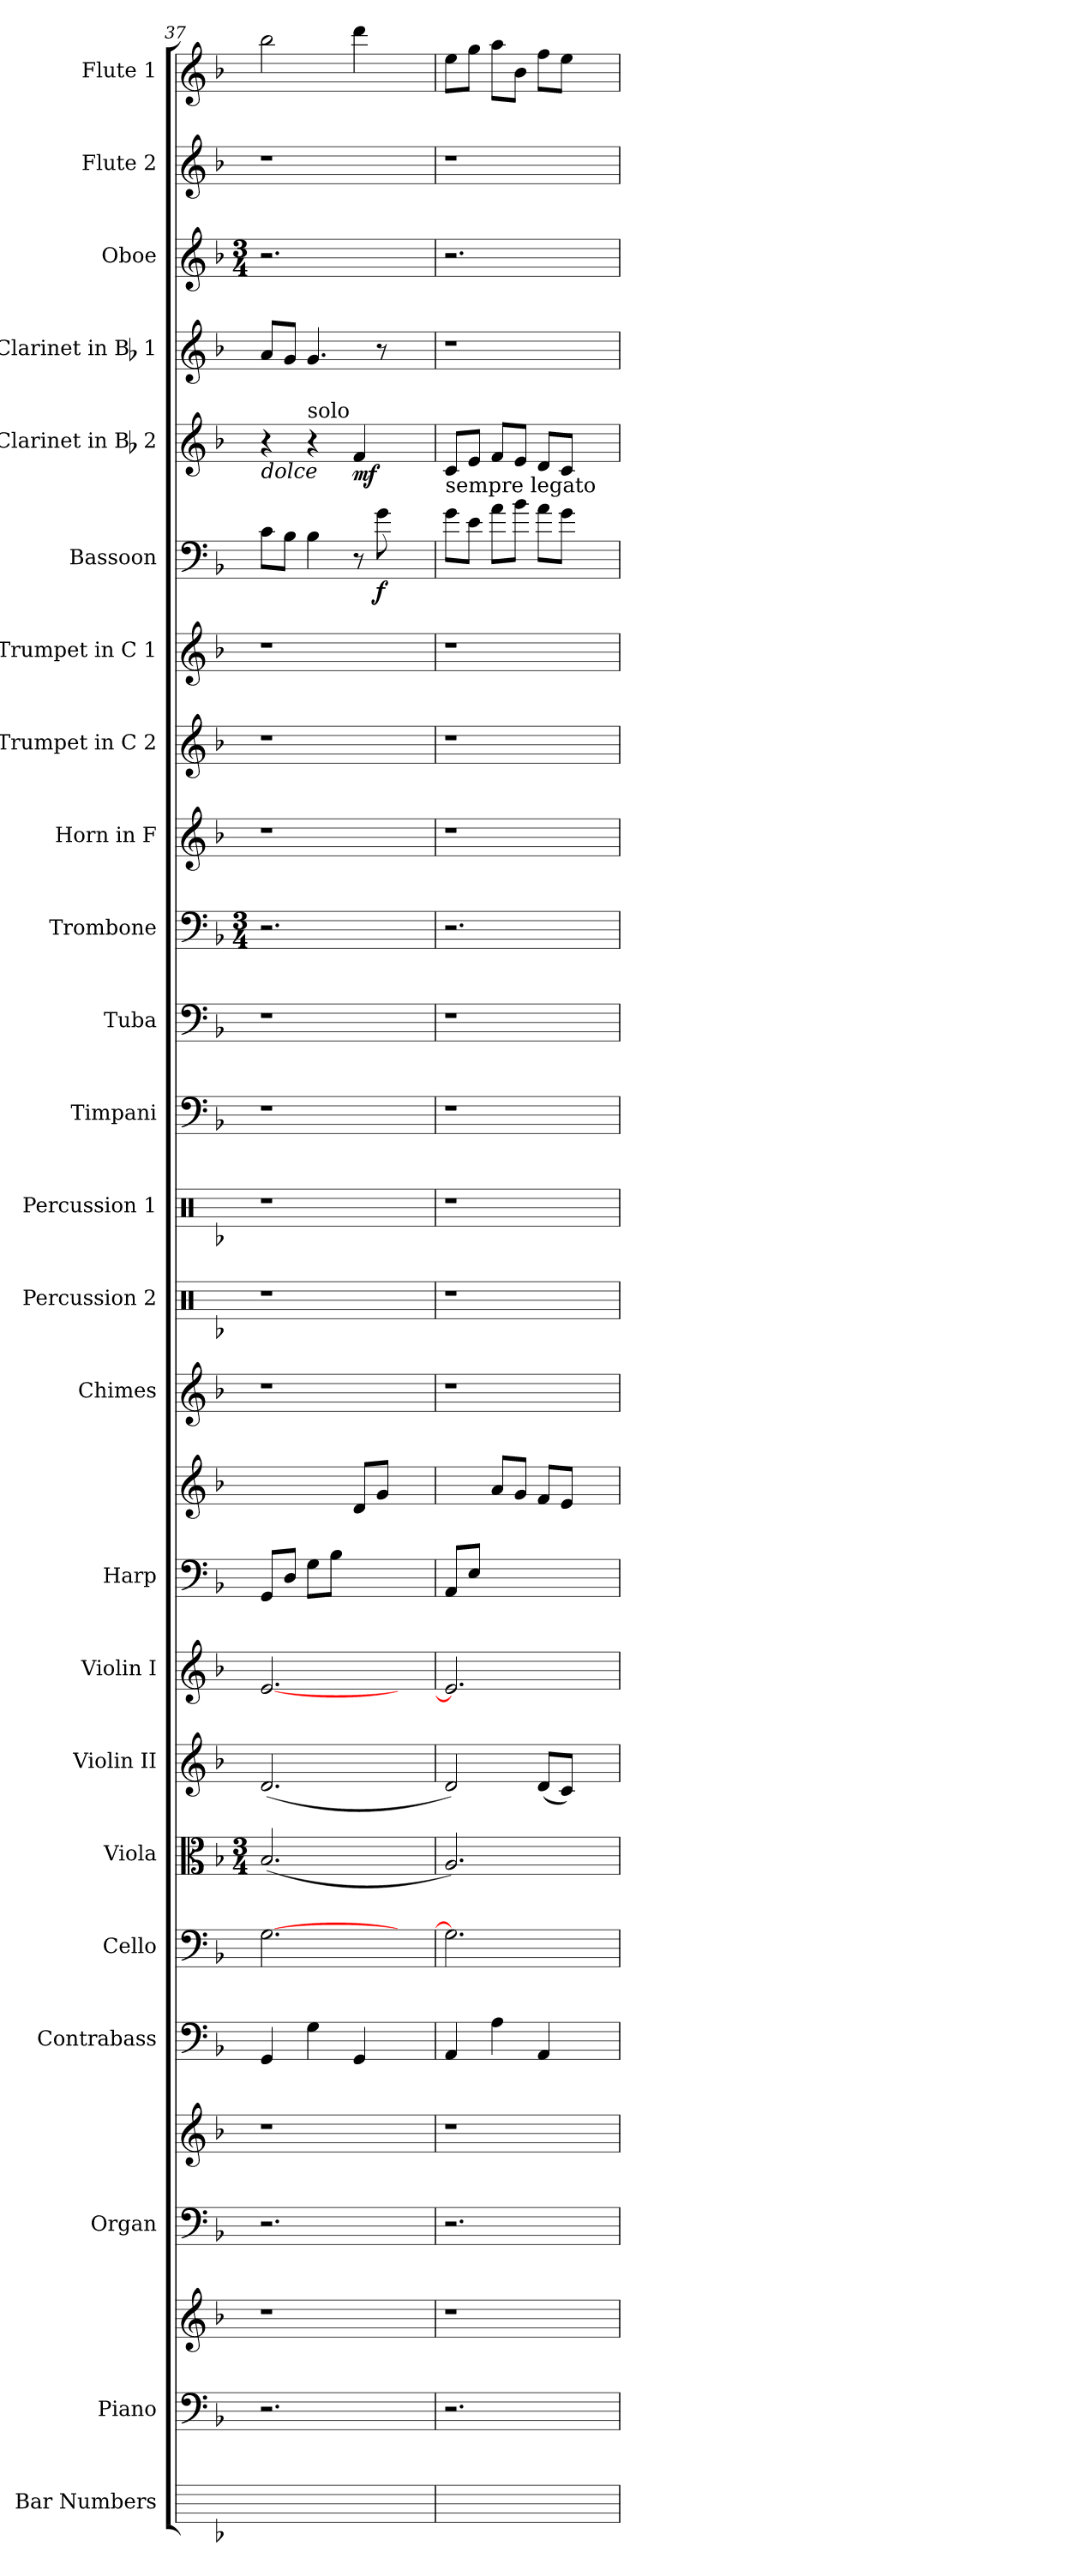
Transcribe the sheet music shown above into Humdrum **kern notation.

**kern	**kern	**kern	**kern	**kern	**kern	**kern	**kern	**kern	**kern	**kern	**kern	**kern	**kern	**kern	**kern	**kern	**kern	**kern	**kern	**kern	**kern	**dynam	**kern	**dynam	**kern	**kern	**kern	**kern
*part24	*part23	*part23	*part22	*part22	*part21	*part20	*part19	*part18	*part17	*part16	*part16	*part15	*part14	*part13	*part12	*part11	*part10	*part9	*part8	*part7	*part6	*part6	*part5	*part5	*part4	*part3	*part2	*part1
*staff27	*staff26	*staff25	*staff24	*staff23	*staff22	*staff21	*staff20	*staff19	*staff18	*staff17	*staff16	*staff15	*staff14	*staff13	*staff12	*staff11	*staff10	*staff9	*staff8	*staff7	*staff6	*staff6	*staff5	*staff5	*staff4	*staff3	*staff2	*staff1
*I"Bar Numbers	*I"Piano	*	*I"Organ	*	*I"Contrabass	*I"Cello	*I"Viola	*I"Violin II	*I"Violin I	*I"Harp	*	*I"Chimes	*I"Percussion 2	*I"Percussion 1	*I"Timpani	*I"Tuba	*I"Trombone	*I"Horn in F	*I"Trumpet in C 2	*I"Trumpet in C 1	*I"Bassoon	*	*I"Clarinet in Bb 2	*	*I"Clarinet in Bb 1	*I"Oboe	*I"Flute 2	*I"Flute 1
*	*I'Pno.	*	*I'Org.	*	*I'Cb.	*	*I'Vla.	*I'Vln. II	*I'Vln. I	*I'Hp.	*	*I'Chm.	*I'Perc. 2	*I'Perc. 1	*I'Timp.	*I'Tuba	*I'Tbn.	*	*I'Tpt 2	*I'Tpt 1	*I'Bsn.	*	*I'Cl 2	*	*I'Cl 1	*I'Ob.	*I'Fl 2	*I'Fl 1
*	*clefF4	*clefG2	*clefF4	*clefG2	*clefF4	*clefF4	*clefC3	*clefG2	*clefG2	*clefF4	*clefG2	*clefG2	*clefX	*clefX	*clefF4	*clefF4	*clefF4	*clefG2	*clefG2	*clefG2	*clefF4	*	*clefG2	*	*clefG2	*clefG2	*clefG2	*clefG2
*	*	*	*	*	*ITrd7c12	*	*	*	*	*	*	*	*	*	*	*	*	*	*	*	*	*	*	*	*	*	*	*
*k[b-]	*k[b-]	*k[b-]	*k[b-]	*k[b-]	*k[b-]	*k[b-]	*k[b-]	*k[b-]	*k[b-]	*k[b-]	*k[b-]	*k[b-]	*k[b-]	*k[b-]	*k[b-]	*k[b-]	*k[b-]	*k[b-]	*k[b-]	*k[b-]	*k[b-]	*	*k[b-]	*	*k[b-]	*k[b-]	*k[b-]	*k[b-]
*F:	*F:	*F:	*F:	*F:	*F:	*F:	*F:	*F:	*F:	*F:	*F:	*F:	*F:	*F:	*F:	*F:	*F:	*F:	*F:	*F:	*F:	*	*F:	*	*F:	*F:	*F:	*F:
*	*	*	*	*	*	*	*M3/4	*	*	*	*	*	*	*	*	*	*M3/4	*	*	*	*	*	*	*	*	*M3/4	*	*
=37	=37	=37	=37	=37	=37	=37	=37	=37	=37	=37	=37	=37	=37	=37	=37	=37	=37	=37	=37	=37	=37	=37	=37	=37	=37	=37	=37	=37
!	!	!	!	!	!	!	!	!	!	!	!	!	!	!	!	!	!	!	!	!	!	!	!LO:TX:b:i:t=dolce	!	!	!	!	!
1ryy	2.r	1r	2.r	1r	4GGG/	[2.G\	(<2.B-/	(<2.d/	[2.e/	8GG/L	4ryy	1r	1r	1r	1r	1r	2.r	1r	1r	1r	8c\L	.	4r	.	8a/L	2.r	1r	2bb-\
.	.	.	.	.	.	.	.	.	.	8D/J	.	.	.	.	.	.	.	.	.	.	8B-\J	.	.	.	8g/J	.	.	.
!	!	!	!	!	!	!	!	!	!	!	!	!	!	!	!	!	!	!	!	!	!	!	!LO:TX:a:t=solo	!	!	!	!	!
.	.	.	.	.	4GG\	.	.	.	.	8G\L	4ryy	.	.	.	.	.	.	.	.	.	4B-\	.	4r	.	4.g/	.	.	.
.	.	.	.	.	.	.	.	.	.	8B-\J	.	.	.	.	.	.	.	.	.	.	.	.	.	.	.	.	.	.
!	!	!	!	!	!	!	!	!	!	!	!	!	!	!	!	!	!	!	!	!	!	!	!	!LO:DY:b	!	!	!	!
.	.	.	.	.	4GGG/	.	.	.	.	4ryy	8d/L	.	.	.	.	.	.	.	.	.	8r	.	4f/	mf	.	.	.	4ddd\
!	!	!	!	!	!	!	!	!	!	!	!	!	!	!	!	!	!	!	!	!	!	!LO:DY:b	!	!	!	!	!	!
.	.	.	.	.	.	.	.	.	.	.	8g/J	.	.	.	.	.	.	.	.	.	8g\	f	.	.	8r	.	.	.
.	4ryy	.	4ryy	.	4ryy	4ryy	4ryy	4ryy	4ryy	4ryy	4ryy	.	.	.	.	.	4ryy	.	.	.	4ryy	.	4ryy	.	4ryy	4ryy	.	4ryy
=38	=38	=38	=38	=38	=38	=38	=38	=38	=38	=38	=38	=38	=38	=38	=38	=38	=38	=38	=38	=38	=38	=38	=38	=38	=38	=38	=38	=38
!	!	!	!	!	!	!	!	!	!	!	!	!	!	!	!	!	!	!	!	!	!	!	!LO:TX:b:t=sempre legato	!	!	!	!	!
1ryy	2.r	1r	2.r	1r	4AAA/	2.G\]	2.A/)	2d/)	2.e/]	8AA/L	4ryy	1r	1r	1r	1r	1r	2.r	1r	1r	1r	8g\L	.	8c/L	.	1r	2.r	1r	8ee\L
.	.	.	.	.	.	.	.	.	.	8E/J	.	.	.	.	.	.	.	.	.	.	8e\J	.	8e/J	.	.	.	.	8gg\J
.	.	.	.	.	4AA\	.	.	.	.	4ryy	8a/L	.	.	.	.	.	.	.	.	.	8a\L	.	8f/L	.	.	.	.	8aa\L
.	.	.	.	.	.	.	.	.	.	.	8g/J	.	.	.	.	.	.	.	.	.	8b-\J	.	8e/J	.	.	.	.	8b-\J
.	.	.	.	.	4AAA/	.	.	(<8d/L	.	4ryy	8f/L	.	.	.	.	.	.	.	.	.	8a\L	.	8d/L	.	.	.	.	8ff\L
.	.	.	.	.	.	.	.	8c/J)	.	.	8e/J	.	.	.	.	.	.	.	.	.	8g\J	.	8c/J	.	.	.	.	8ee\J
.	4ryy	.	4ryy	.	4ryy	4ryy	4ryy	4ryy	4ryy	4ryy	4ryy	.	.	.	.	.	4ryy	.	.	.	4ryy	.	4ryy	.	.	4ryy	.	4ryy
=	=	=	=	=	=	=	=	=	=	=	=	=	=	=	=	=	=	=	=	=	=	=	=	=	=	=	=	=
*-	*-	*-	*-	*-	*-	*-	*-	*-	*-	*-	*-	*-	*-	*-	*-	*-	*-	*-	*-	*-	*-	*-	*-	*-	*-	*-	*-	*-
